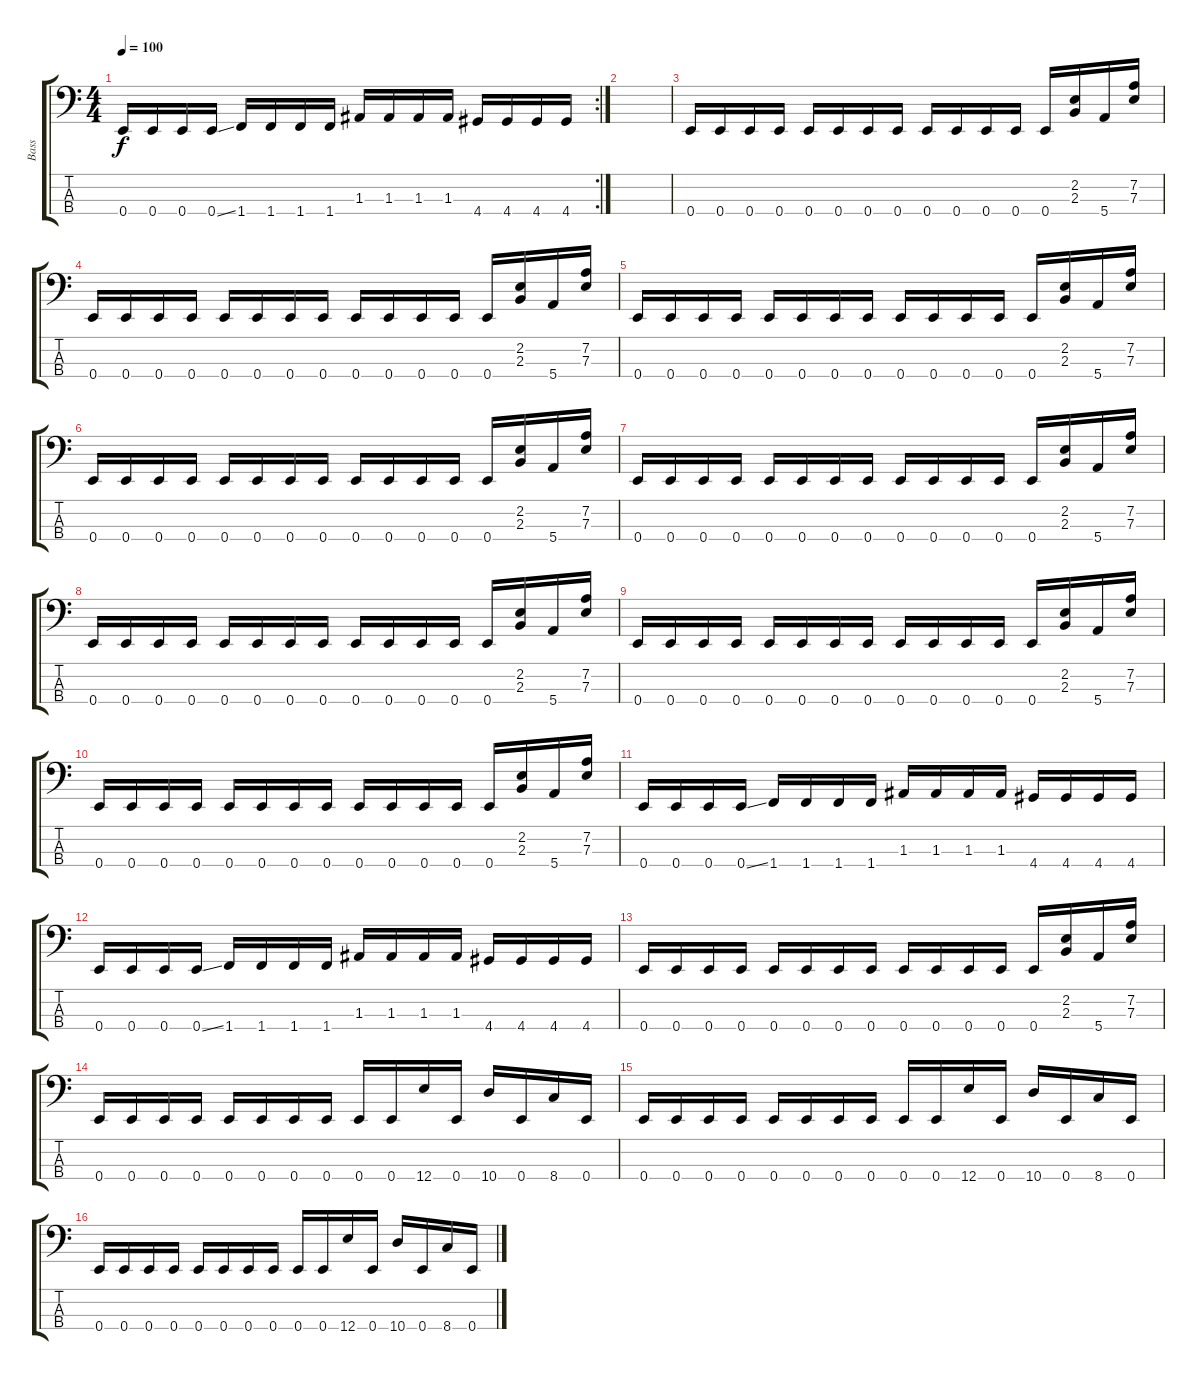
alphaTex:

\track ("Bass" "Bass") {instrument electricbassfinger}
\staff {score tabs}
\tuning (G2 D2 A1 E1) {hide}
\rc 2
\ts (4 4)
\tempo 100
\clef f4
\ks c
0.4.16{dy f} 0.4.16 0.4.16 0.4{ss}.16 1.4.16 1.4.16 1.4.16 1.4.16 1.3.16 1.3.16 1.3.16 1.3.16 4.4.16 4.4.16 4.4.16 4.4.16 |
|
0.4.16 0.4.16 0.4.16 0.4.16 0.4.16 0.4.16 0.4.16 0.4.16 0.4.16 0.4.16 0.4.16 0.4.16 0.4.16 (2.2 2.3).16 5.4.16 (7.2 7.3).16 |
0.4.16 0.4.16 0.4.16 0.4.16 0.4.16 0.4.16 0.4.16 0.4.16 0.4.16 0.4.16 0.4.16 0.4.16 0.4.16 (2.2 2.3).16 5.4.16 (7.2 7.3).16 |
0.4.16 0.4.16 0.4.16 0.4.16 0.4.16 0.4.16 0.4.16 0.4.16 0.4.16 0.4.16 0.4.16 0.4.16 0.4.16 (2.2 2.3).16 5.4.16 (7.2 7.3).16 |
0.4.16 0.4.16 0.4.16 0.4.16 0.4.16 0.4.16 0.4.16 0.4.16 0.4.16 0.4.16 0.4.16 0.4.16 0.4.16 (2.2 2.3).16 5.4.16 (7.2 7.3).16 |
0.4.16 0.4.16 0.4.16 0.4.16 0.4.16 0.4.16 0.4.16 0.4.16 0.4.16 0.4.16 0.4.16 0.4.16 0.4.16 (2.2 2.3).16 5.4.16 (7.2 7.3).16 |
0.4.16 0.4.16 0.4.16 0.4.16 0.4.16 0.4.16 0.4.16 0.4.16 0.4.16 0.4.16 0.4.16 0.4.16 0.4.16 (2.2 2.3).16 5.4.16 (7.2 7.3).16 |
0.4.16 0.4.16 0.4.16 0.4.16 0.4.16 0.4.16 0.4.16 0.4.16 0.4.16 0.4.16 0.4.16 0.4.16 0.4.16 (2.2 2.3).16 5.4.16 (7.2 7.3).16 |
0.4.16 0.4.16 0.4.16 0.4.16 0.4.16 0.4.16 0.4.16 0.4.16 0.4.16 0.4.16 0.4.16 0.4.16 0.4.16 (2.2 2.3).16 5.4.16 (7.2 7.3).16 |
0.4.16 0.4.16 0.4.16 0.4{ss}.16 1.4.16 1.4.16 1.4.16 1.4.16 1.3.16 1.3.16 1.3.16 1.3.16 4.4.16 4.4.16 4.4.16 4.4.16 |
0.4.16 0.4.16 0.4.16 0.4{ss}.16 1.4.16 1.4.16 1.4.16 1.4.16 1.3.16 1.3.16 1.3.16 1.3.16 4.4.16 4.4.16 4.4.16 4.4.16 |
0.4.16 0.4.16 0.4.16 0.4.16 0.4.16 0.4.16 0.4.16 0.4.16 0.4.16 0.4.16 0.4.16 0.4.16 0.4.16 (2.2 2.3).16 5.4.16 (7.2 7.3).16 |
0.4.16 0.4.16 0.4.16 0.4.16 0.4.16 0.4.16 0.4.16 0.4.16 0.4.16 0.4.16 12.4.16 0.4.16 10.4.16 0.4.16 8.4.16 0.4.16 |
0.4.16 0.4.16 0.4.16 0.4.16 0.4.16 0.4.16 0.4.16 0.4.16 0.4.16 0.4.16 12.4.16 0.4.16 10.4.16 0.4.16 8.4.16 0.4.16 |
0.4.16 0.4.16 0.4.16 0.4.16 0.4.16 0.4.16 0.4.16 0.4.16 0.4.16 0.4.16 12.4.16 0.4.16 10.4.16 0.4.16 8.4.16 0.4.16
